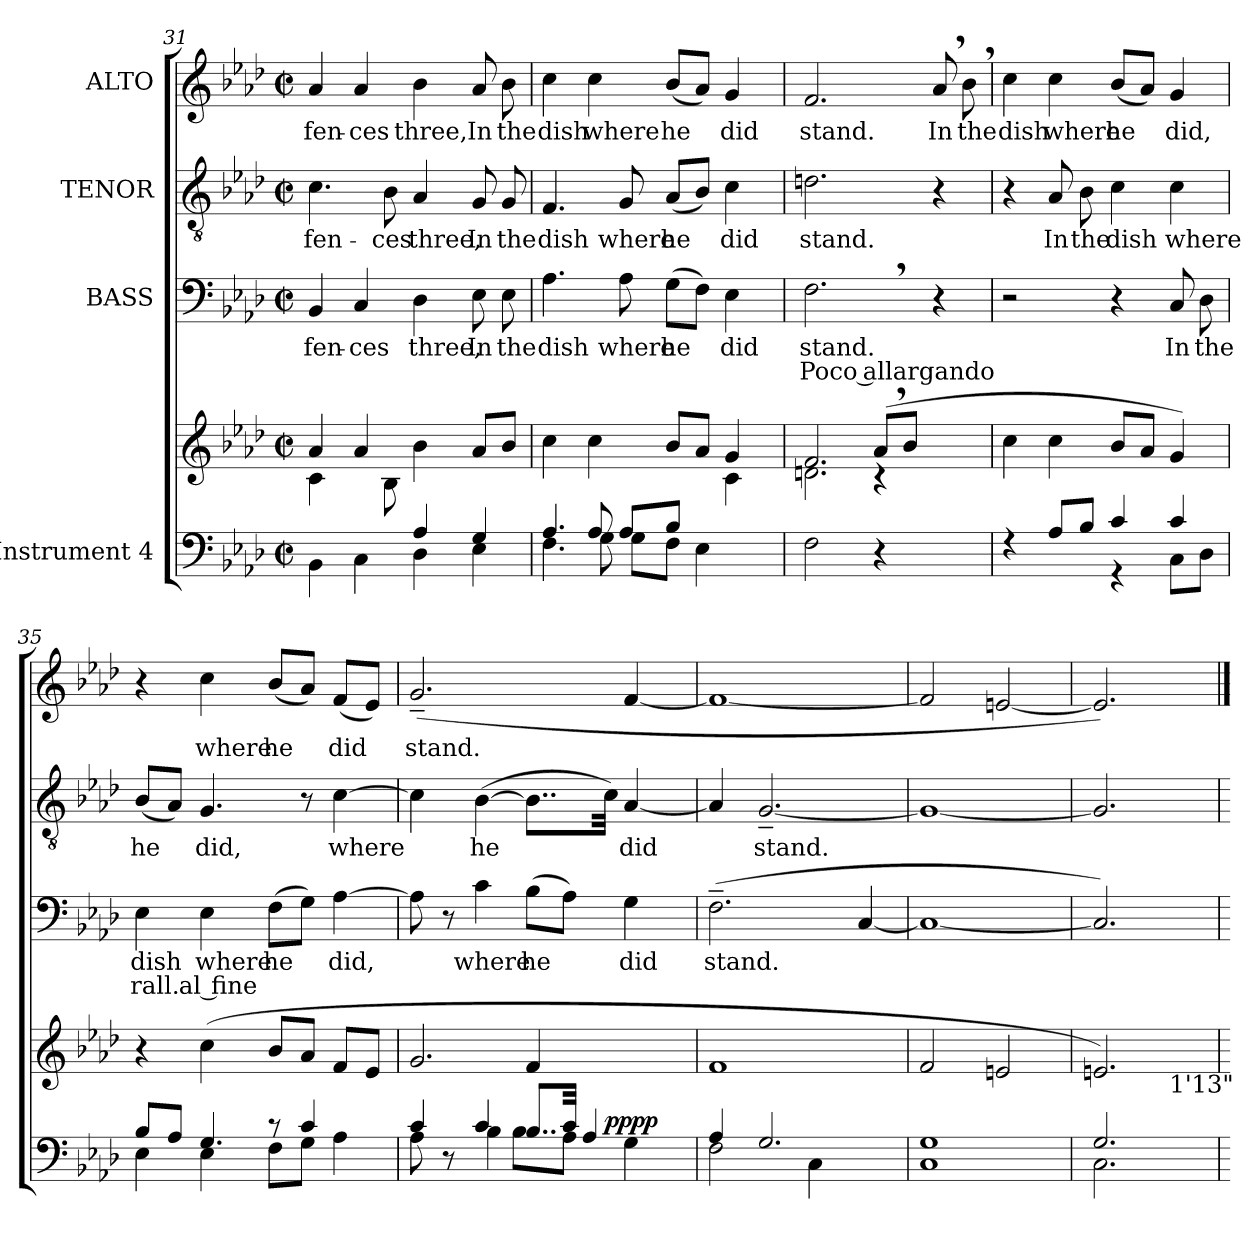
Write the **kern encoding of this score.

**kern	**kern	**dynam	**kern	**text	**text	**kern	**text	**kern	**text
*part4	*part4	*part4	*part3	*part3	*part3	*part2	*part2	*part1	*part1
*staff5	*staff4	*staff4/5	*staff3	*staff3	*staff3	*staff2	*staff2	*staff1	*staff1
*I"Instrument 4	*	*	*I"BASS	*	*	*I"TENOR	*	*I"ALTO	*
*clefF4	*clefG2	*	*clefF4	*	*	*clefGv2	*	*clefG2	*
*k[b-e-a-d-]	*k[b-e-a-d-]	*	*k[b-e-a-d-]	*	*	*k[b-e-a-d-]	*	*k[b-e-a-d-]	*
*A-:	*A-:	*	*A-:	*	*	*A-:	*	*A-:	*
*M2/2	*M2/2	*	*M2/2	*	*	*M2/2	*	*M2/2	*
*met(c|)	*met(c|)	*	*met(c|)	*	*	*met(c|)	*	*met(c|)	*
=31	=31	=31	=31	=31	=31	=31	=31	=31	=31
*^	*	*	*	*	*	*	*	*	*
!	!	!LO:N:vis=4.	!	!	!LO:LY:b	!	!	!LO:LY:b:cj	!	!LO:LY:b
*	*	*^	*	*	*	*	*	*	*	*
2ryy	4BB-\	4c\	4a-/	.	4BB-/	fen-	.	4.c\	fen-	4a-/	fen-
!	!	!	!	!	!	!LO:LY:b:rj	!	!	!	!	!LO:LY:b:rj
.	4C\	8ryy	4a-/	.	4C/	-ces	.	.	.	4a-/	-ces
!	!	!	!	!	!	!	!	!	!LO:LY:b:cj	!	!
.	.	8B-\	.	.	.	.	.	8B-\	-ces	.	.
!	!	!	!	!	!	!LO:LY:b:cj	!	!	!LO:LY:b:cj	!	!LO:LY:b:cj
4A-/	4D-\	4b-\	2ryy	.	4D-\	three,	.	4A-/	three,	4b-\	three,
!	!	!	!	!	!	!LO:LY:b:cj	!	!	!LO:LY:b:cj	!	!LO:LY:b:cj
4G/	4E-\	8a-/L	.	.	8E-\	In	.	8G/	In	8a-/	In
!	!	!	!	!	!	!LO:LY:b:cj	!	!	!LO:LY:b:cj	!	!LO:LY:b:cj
.	.	8b-/J	.	.	8E-\	the	.	8G/	the	8b-\	the
=32	=32	=32	=32	=32	=32	=32	=32	=32	=32	=32	=32
!LO:N:vis=4.	!LO:N:vis=4.	!	!	!	!	!LO:LY:b:cj	!	!	!LO:LY:b:cj	!	!LO:LY:b:cj
4A-/	4F\	2ryy	4cc\	.	4.A-\	dish	.	4.F/	dish	4cc\	dish
!	!	!	!	!	!	!	!	!	!	!	!LO:LY:b:cj
8A-/	8G\	.	4cc\	.	.	.	.	.	.	4cc\	where
!	!	!	!	!	!	!LO:LY:b:cj	!	!	!LO:LY:b:cj	!	!
8A-/L	8G\L	.	.	.	8A-\	where	.	8G/	where	.	.
!	!	!	!	!	!	!LO:LY:b:cj	!	!	!LO:LY:b:cj	!	!LO:LY:b:cj
8B-/J	8F\J	8b-/L	4ryy	.	(>8G\L	he	.	(<8A-/L	he	(<8b-/L	he
8ryy	4E-\	8a-/J	.	.	8F\J)	.	.	8B-/J)	.	8a-/J)	.
!	!	!	!	!	!	!LO:LY:b:cj	!	!	!LO:LY:b:cj	!	!LO:LY:b:cj
4ryy	.	4g/	4c\	.	4E-\	did	.	4c\	did	4g/	did
.	8ryy	.	.	.	.	.	.	.	.	.	.
!!LO:PB:g=z
=33	=33	=33	=33	=33	=33	=33	=33	=33	=33	=33	=33
!LO:N:vis=2.	!	!LO:N:vis=2.	!LO:N:vis=2.	!	!	!LO:LY:b:cj	!LO:LY:b	!	!LO:LY:b:cj	!	!LO:LY:b:cj
*v	*v	*	*	*	*	*	*	*	*	*	*
2F\	2f/	2dn\	.	2.F,>\	stand.	Poco allargando	2.dn\	stand.	2.f/	stand.
4rC	(>8a-,>/L	4rB	.	.	.	.	.	.	.	.
.	8b-/J	.	.	.	.	.	.	.	.	.
!	!	!	!	!	!	!	!	!	!	!LO:LY:b:cj
4ryy	4ryy	4ryy	.	4r	.	.	4r	.	8a-,>/	In
!	!	!	!	!	!	!	!	!	!	!LO:LY:b:cj
.	.	.	.	.	.	.	.	.	8b-,<\	the
*	*v	*v	*	*	*	*	*	*	*	*
=34	=34	=34	=34	=34	=34	=34	=34	=34	=34
*^	*	*	*	*	*	*	*	*	*
!	!	!	!	!	!	!	!	!	!	!LO:LY:b:cj
4rE	2ryy	4cc\	.	2r	.	.	4r	.	4cc\	dish
!	!	!	!	!	!	!	!	!LO:LY:b:cj	!	!LO:LY:b:cj
8A-/L	.	4cc\	.	.	.	.	8A-/	In	4cc\	where
!	!	!	!	!	!	!	!	!LO:LY:b:cj	!	!
8B-/J	.	.	.	.	.	.	8B-\	the	.	.
!	!	!	!	!	!	!	!	!LO:LY:b:cj	!	!LO:LY:b:cj
4c/	4rFF	8b-/L	.	4r	.	.	4c\	dish	(<8b-/L	he
.	.	8a-/J	.	.	.	.	.	.	8a-/J)	.
!	!	!	!	!	!LO:LY:b:cj	!	!	!LO:LY:b:cj	!	!LO:LY:b:cj
4c/	8C\L	4g/)	.	8C/	In	.	4c\	where	4g/	did,
!	!	!	!	!	!LO:LY:b:cj	!	!	!	!	!
.	8D-\J	.	.	8D-\	the	.	.	.	.	.
=35	=35	=35	=35	=35	=35	=35	=35	=35	=35	=35
!	!	!	!	!	!LO:LY:b:cj	!LO:LY:b	!	!LO:LY:b:cj	!	!
8B-/L	4E-\	4ra	.	4E-\	dish	rall.	(<8B-/L	he	4r	.
8A-/J	.	.	.	.	.	.	8A-/J)	.	.	.
!LO:N:vis=4.	!	!	!	!	!LO:LY:b:cj	!LO:LY:b:rj	!	!LO:LY:b:cj	!	!LO:LY:b:cj
4G/	4E-\	(<4cc\	.	4E-\	where	al fine	4.G/	did,	4cc\	where
!	!	!	!	!	!LO:LY:b:cj	!	!	!	!	!LO:LY:b:cj
8rB	8F\L	8b-/L	.	(>8F\L	he	.	.	.	(<8b-/L	he
4c/	8G\J	8a-/J	.	8G\J)	.	.	8r	.	8a-/J)	.
!	!	!	!	!	!LO:LY:b	!	!	!LO:LY:b	!	!LO:LY:b
.	4A-\	8f/L	.	[<4A-\	did,	.	[<4c\	where	(<8f/L	did
8ryy	.	8e-/J	.	.	.	.	.	.	8e-/J)	.
!!LO:LB:g=z
=36	=36	=36	=36	=36	=36	=36	=36	=36	=36	=36
!	!	!LO:N:vis=2.	!	!	!	!	!	!	!	!LO:LY:b
*	*^	*	*	*	*	*	*	*	*	*
4c/	8A-\	2ryy	2g/	.	8A-\]	.	.	4c\]	.	(<2.g~</	stand.
.	8rC	.	.	.	8r	.	.	.	.	.	.
!	!	!	!	!	!	!LO:LY:b:cj	!	!	!LO:LY:b:cj	!	!
4c/	4B-\	.	.	.	4c\	where	.	(>[>4B-\	he	.	.
!LO:N:vis=8..	!	!	!	!	!	!LO:LY:b:cj	!	!	!	!	!
8B-/L	8B-\L	8..ryy	4f/	.	(>8B-\L	he	.	8..B-\L]	.	.	.
32c/J	8A-\J	.	.	.	8A-\J)	.	.	.	.	.	.
4A-/	.	.	.	.	.	.	.	.	.	.	.
!	!	!	!	!LO:DY:a=2	!	!	!	!	!	!	!
.	.	4ryy	.	pppp	.	.	.	32c\J)	.	.	.
!	!	!	!	!	!	!LO:LY:b:cj	!	!	!LO:LY:b	!	!
.	4G\	.	4ryy	.	4G\	did	.	[<4A-/	did	[<4f/	.
16.ryy	.	.	.	.	.	.	.	.	.	.	.
.	.	32ryy	.	.	.	.	.	.	.	.	.
=37	=37	=37	=37	=37	=37	=37	=37	=37	=37	=37	=37
!	!LO:N:vis=2.	!	!	!	!	!LO:LY:b	!	!	!	!	!
*	*v	*v	*	*	*	*	*	*	*	*	*
4A-/	2F\	1f	.	(>2.F~>\	stand.	.	4A-/]	.	1f_<	.
!LO:N:vis=2.	!	!	!	!	!	!	!	!LO:LY:b	!	!
2G/	.	.	.	.	.	.	[<2.G~</	stand.	.	.
.	4C\	.	.	.	.	.	.	.	.	.
4ryy	4ryy	.	.	[<4C/	.	.	.	.	.	.
*v	*v	*	*	*	*	*	*	*	*	*
=38	=38	=38	=38	=38	=38	=38	=38	=38	=38
1C 1G	2f/	.	1C_<	.	.	1G_<	.	2f/]	.
.	2en/	.	.	.	.	.	.	[<2en/	.
=39	=39	=39	=39	=39	=39	=39	=39	=39	=39
*^	*	*	*	*	*	*	*	*	*
!LO:N:vis=2.	!LO:N:vis=2.	!LO:N:vis=2.	!	!	!	!	!	!	!	!
2G/	2C\	2e/)	.	2.C/])	.	.	2.G/]	.	2.e/])	.
!	!	!LO:TX:b:t=1'13"	!	!	!	!	!	!	!	!
4ryy	4ryy	4ryy	.	.	.	.	.	.	.	.
*v	*v	*	*	*	*	*	*	*	*	*
=	=	==	=	==	==	=	==	==	==
*-	*-	*-	*-	*-	*-	*-	*-	*-	*-
